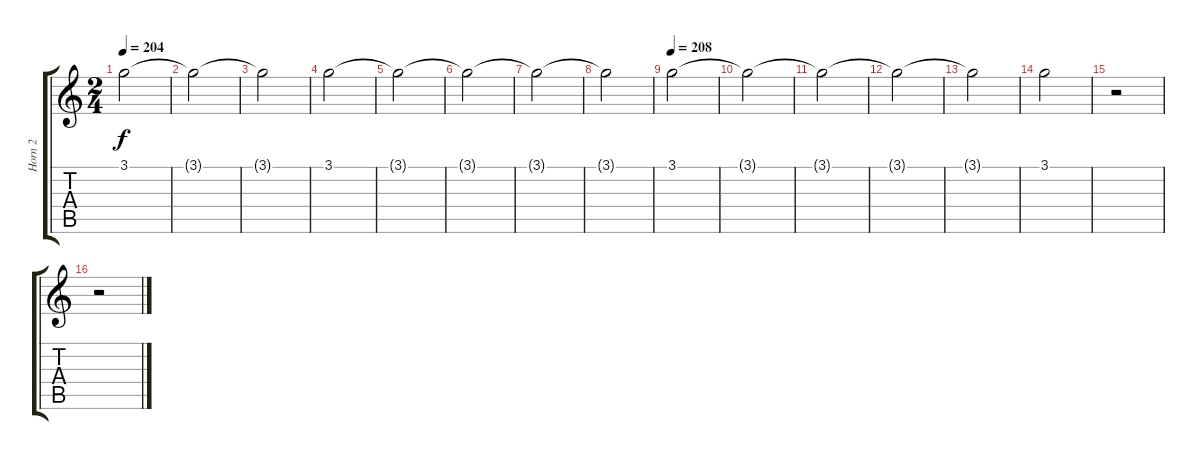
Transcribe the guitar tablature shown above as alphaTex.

\track ("Horn 2" "Horn 2") {instrument acousticguitarnylon}
\staff {score tabs}
\tuning (E4 B3 G3 D3 A2 E2) {hide}
\ts (2 4)
\tempo 204
\clef g2
\ks c
3.1{t}.2{dy f} |
3.1{t}.2 |
3.1{t}.2 |
3.1.2 |
3.1{t}.2 |
3.1{t}.2 |
3.1{t}.2 |
3.1{t}.2 |
\tempo 208
3.1.2 |
3.1{t}.2 |
3.1{t}.2 |
3.1{t}.2 |
3.1{t}.2 |
3.1.2 |
r.2 |
r.2
